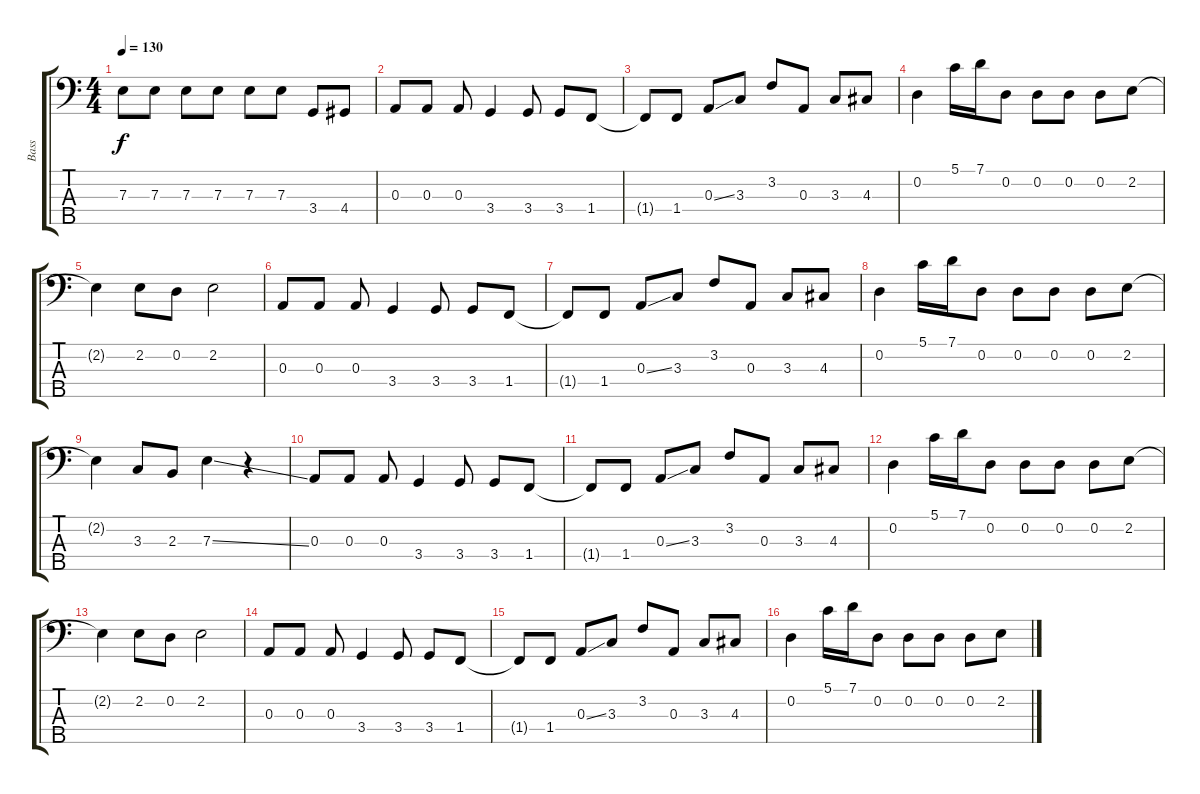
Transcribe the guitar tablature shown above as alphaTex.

\track ("Bass" "Bass") {instrument electricbassfinger}
\staff {score tabs}
\tuning (G2 D2 A1 E1 B0) {hide}
\ts (4 4)
\tempo 130
\clef f4
\ks c
7.3.8{dy f} 7.3.8 7.3.8 7.3.8 7.3.8 7.3.8 3.4.8 4.4.8 |
0.3.8 0.3.8 0.3.8 3.4.4 3.4.8 3.4.8 1.4.8 |
1.4{t}.8 1.4.8 0.3{ss}.8 3.3.8 3.2.8 0.3.8 3.3.8 4.3.8 |
0.2.4 5.1.16 7.1.16 0.2.8 0.2.8 0.2.8 0.2.8 2.2.8 |
2.2{t}.4 2.2.8 0.2.8 2.2.2 |
0.3.8 0.3.8 0.3.8 3.4.4 3.4.8 3.4.8 1.4.8 |
1.4{t}.8 1.4.8 0.3{ss}.8 3.3.8 3.2.8 0.3.8 3.3.8 4.3.8 |
0.2.4 5.1.16 7.1.16 0.2.8 0.2.8 0.2.8 0.2.8 2.2.8 |
2.2{t}.4 3.3.8 2.3.8 7.3{ss}.4 r.4 |
0.3.8 0.3.8 0.3.8 3.4.4 3.4.8 3.4.8 1.4.8 |
1.4{t}.8 1.4.8 0.3{ss}.8 3.3.8 3.2.8 0.3.8 3.3.8 4.3.8 |
0.2.4 5.1.16 7.1.16 0.2.8 0.2.8 0.2.8 0.2.8 2.2.8 |
2.2{t}.4 2.2.8 0.2.8 2.2.2 |
0.3.8 0.3.8 0.3.8 3.4.4 3.4.8 3.4.8 1.4.8 |
1.4{t}.8 1.4.8 0.3{ss}.8 3.3.8 3.2.8 0.3.8 3.3.8 4.3.8 |
0.2.4 5.1.16 7.1.16 0.2.8 0.2.8 0.2.8 0.2.8 2.2.8
